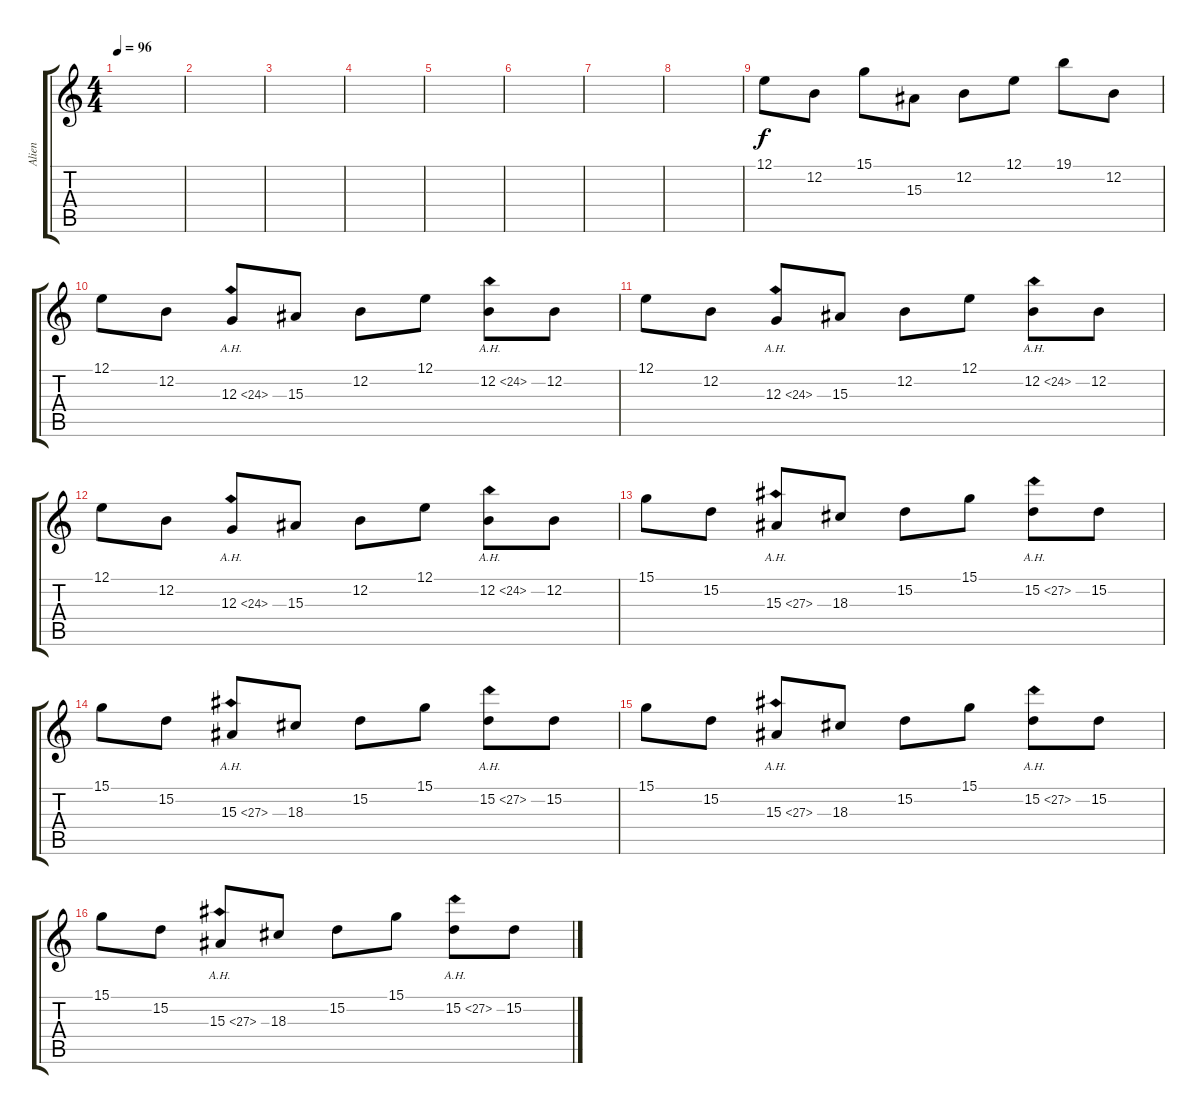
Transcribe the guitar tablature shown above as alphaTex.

\track ("Alien" "Alien") {instrument fx8scifi}
\staff {score tabs}
\tuning (E4 B3 G3 D3 A2 E2) {hide}
\ts (4 4)
\tempo 96
\clef g2
\ks c
|
|
|
|
|
|
|
|
12.1.8 12.2.8 15.1.8 15.3.8 12.2.8 12.1.8 19.1.8 12.2.8 |
12.1.8 12.2.8 12.3{ah 12}.8 15.3.8 12.2.8 12.1.8 12.2{ah 12}.8 12.2.8 |
12.1.8 12.2.8 12.3{ah 12}.8 15.3.8 12.2.8 12.1.8 12.2{ah 12}.8 12.2.8 |
12.1.8 12.2.8 12.3{ah 12}.8 15.3.8 12.2.8 12.1.8 12.2{ah 12}.8 12.2.8 |
15.1.8 15.2.8 15.3{ah 12}.8 18.3.8 15.2.8 15.1.8 15.2{ah 12}.8 15.2.8 |
15.1.8 15.2.8 15.3{ah 12}.8 18.3.8 15.2.8 15.1.8 15.2{ah 12}.8 15.2.8 |
15.1.8 15.2.8 15.3{ah 12}.8 18.3.8 15.2.8 15.1.8 15.2{ah 12}.8 15.2.8 |
15.1.8 15.2.8 15.3{ah 12}.8 18.3.8 15.2.8 15.1.8 15.2{ah 12}.8 15.2.8
